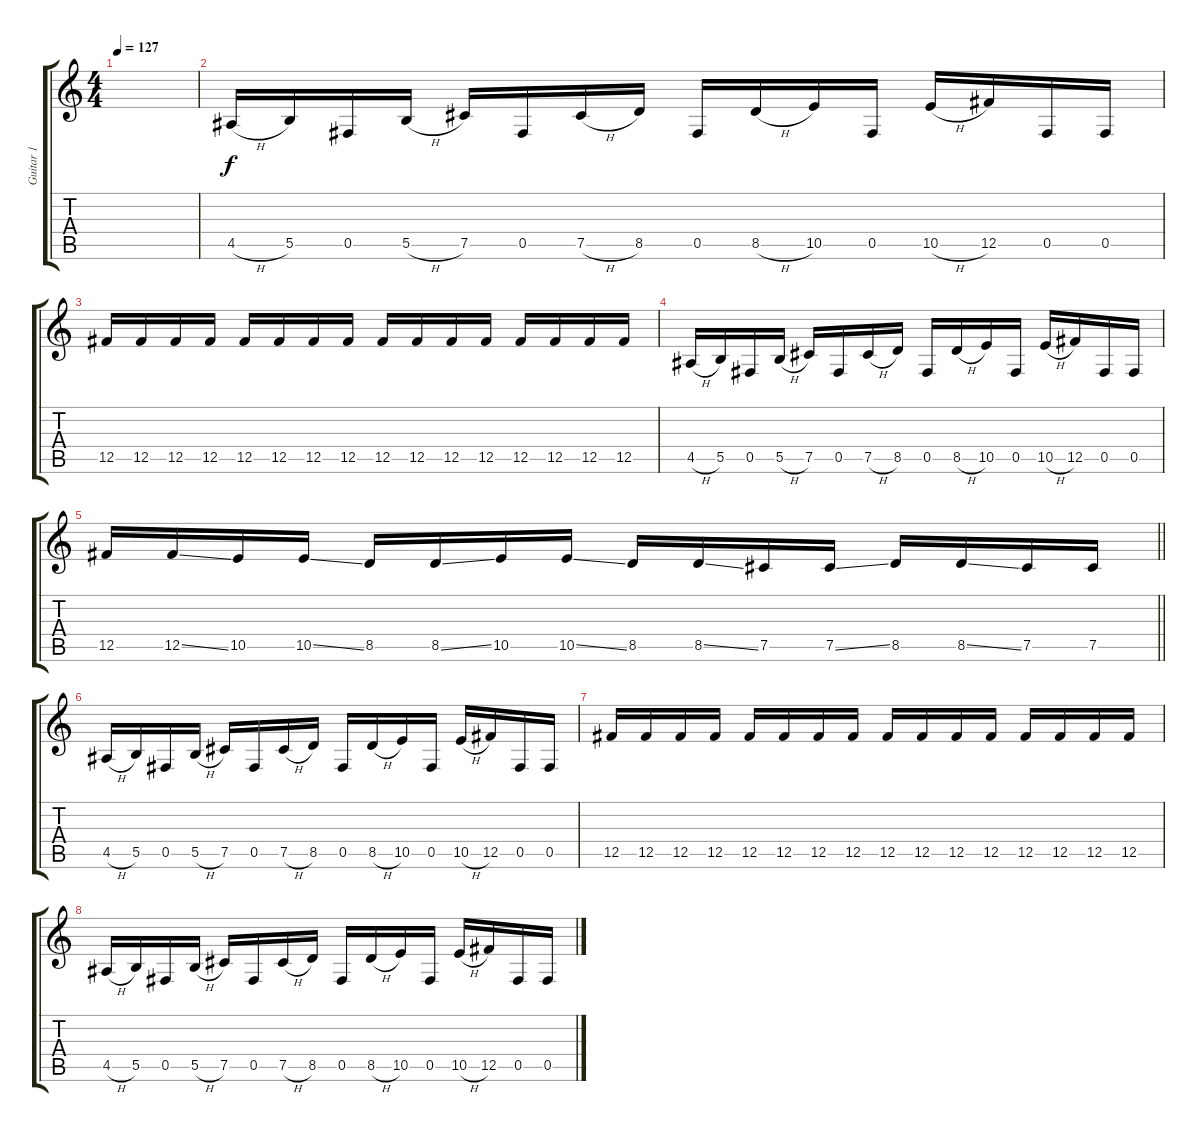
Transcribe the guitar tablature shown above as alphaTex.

\track ("Guitar 1" "Guitar 1") {instrument distortionguitar}
\staff {score tabs}
\tuning (Db4 Ab3 E3 B2 Gb2 B1) {hide}
\ts (4 4)
\tempo 127
\clef g2
\ks c
|
4.5{h}.16 5.5.16 0.5.16 5.5{h}.16 7.5.16 0.5.16 7.5{h}.16 8.5.16 0.5.16 8.5{h}.16 10.5.16 0.5.16 10.5{h}.16 12.5.16 0.5.16 0.5.16 |
12.5.16 12.5.16 12.5.16 12.5.16 12.5.16 12.5.16 12.5.16 12.5.16 12.5.16 12.5.16 12.5.16 12.5.16 12.5.16 12.5.16 12.5.16 12.5.16 |
4.5{h}.16 5.5.16 0.5.16 5.5{h}.16 7.5.16 0.5.16 7.5{h}.16 8.5.16 0.5.16 8.5{h}.16 10.5.16 0.5.16 10.5{h}.16 12.5.16 0.5.16 0.5.16 |
\barLineRight lightlight
12.5.16 12.5{ss}.16 10.5.16 10.5{ss}.16 8.5.16 8.5{ss}.16 10.5.16 10.5{ss}.16 8.5.16 8.5{ss}.16 7.5.16 7.5{ss}.16 8.5.16 8.5{ss}.16 7.5.16 7.5.16 |
4.5{h}.16 5.5.16 0.5.16 5.5{h}.16 7.5.16 0.5.16 7.5{h}.16 8.5.16 0.5.16 8.5{h}.16 10.5.16 0.5.16 10.5{h}.16 12.5.16 0.5.16 0.5.16 |
12.5.16 12.5.16 12.5.16 12.5.16 12.5.16 12.5.16 12.5.16 12.5.16 12.5.16 12.5.16 12.5.16 12.5.16 12.5.16 12.5.16 12.5.16 12.5.16 |
4.5{h}.16 5.5.16 0.5.16 5.5{h}.16 7.5.16 0.5.16 7.5{h}.16 8.5.16 0.5.16 8.5{h}.16 10.5.16 0.5.16 10.5{h}.16 12.5.16 0.5.16 0.5.16
